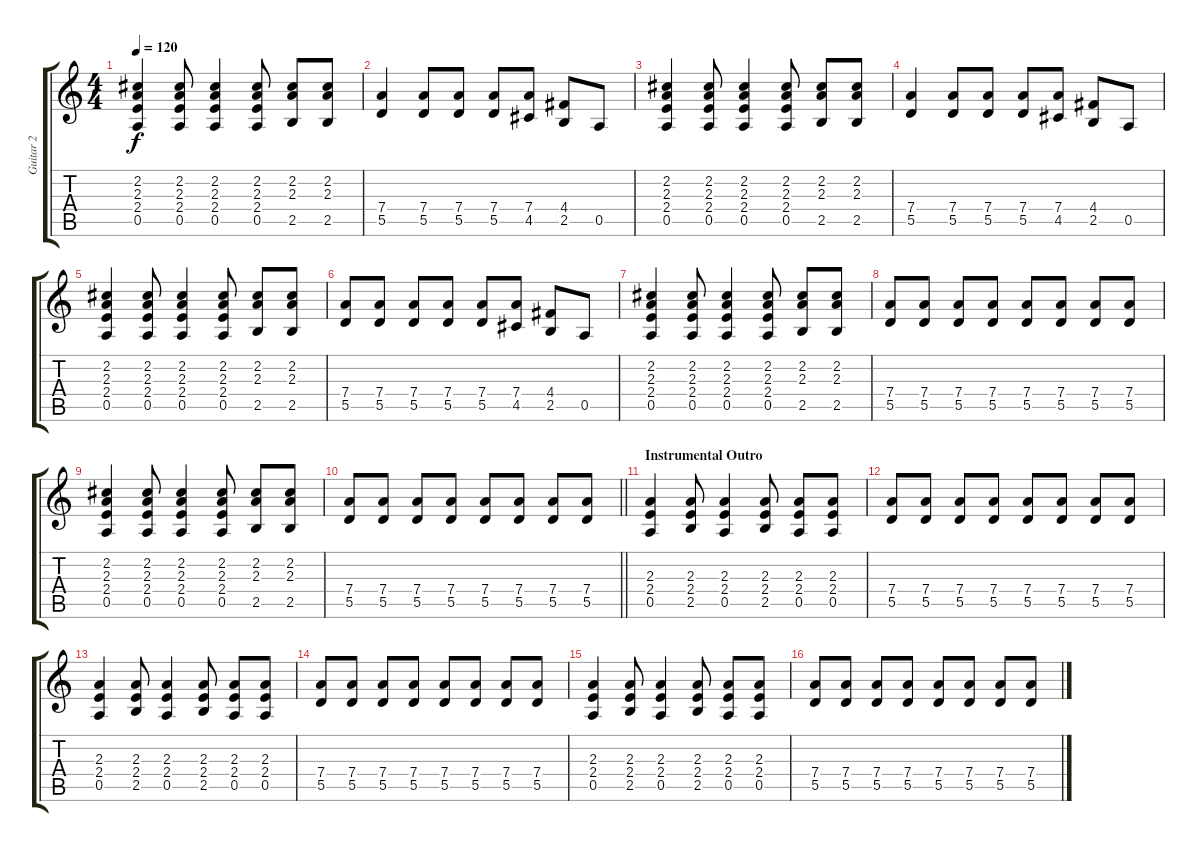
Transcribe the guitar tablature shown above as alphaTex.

\track ("Guitar 2" "Guitar 2") {instrument electricguitarjazz}
\staff {score tabs}
\tuning (E4 B3 G3 D3 A2 E2) {hide}
\ts (4 4)
\tempo 120
\clef g2
\ks c
(2.2 2.3 2.4 0.5).4{dy f} (2.2 2.3 2.4 0.5).8 (2.2 2.3 2.4 0.5).4 (2.2 2.3 2.4 0.5).8 (2.2 2.3 2.5).8 (2.2 2.3 2.5).8 |
(7.4 5.5).4 (7.4 5.5).8 (7.4 5.5).8 (7.4 5.5).8 (7.4 4.5).8 (4.4 2.5).8 0.5.8 |
(2.2 2.3 2.4 0.5).4 (2.2 2.3 2.4 0.5).8 (2.2 2.3 2.4 0.5).4 (2.2 2.3 2.4 0.5).8 (2.2 2.3 2.5).8 (2.2 2.3 2.5).8 |
(7.4 5.5).4 (7.4 5.5).8 (7.4 5.5).8 (7.4 5.5).8 (7.4 4.5).8 (4.4 2.5).8 0.5.8 |
(2.2 2.3 2.4 0.5).4 (2.2 2.3 2.4 0.5).8 (2.2 2.3 2.4 0.5).4 (2.2 2.3 2.4 0.5).8 (2.2 2.3 2.5).8 (2.2 2.3 2.5).8 |
(7.4 5.5).8 (7.4 5.5).8 (7.4 5.5).8 (7.4 5.5).8 (7.4 5.5).8 (7.4 4.5).8 (4.4 2.5).8 0.5.8 |
(2.2 2.3 2.4 0.5).4 (2.2 2.3 2.4 0.5).8 (2.2 2.3 2.4 0.5).4 (2.2 2.3 2.4 0.5).8 (2.2 2.3 2.5).8 (2.2 2.3 2.5).8 |
(7.4 5.5).8 (7.4 5.5).8 (7.4 5.5).8 (7.4 5.5).8 (7.4 5.5).8 (7.4 5.5).8 (7.4 5.5).8 (7.4 5.5).8 |
(2.2 2.3 2.4 0.5).4 (2.2 2.3 2.4 0.5).8 (2.2 2.3 2.4 0.5).4 (2.2 2.3 2.4 0.5).8 (2.2 2.3 2.5).8 (2.2 2.3 2.5).8 |
\barLineRight lightlight
(7.4 5.5).8 (7.4 5.5).8 (7.4 5.5).8 (7.4 5.5).8 (7.4 5.5).8 (7.4 5.5).8 (7.4 5.5).8 (7.4 5.5).8 |
\section ("" "Instrumental Outro")
(2.3 2.4 0.5).4 (2.3 2.4 2.5).8 (2.3 2.4 0.5).4 (2.3 2.4 2.5).8 (2.3 2.4 0.5).8 (2.3 2.4 0.5).8 |
(7.4 5.5).8 (7.4 5.5).8 (7.4 5.5).8 (7.4 5.5).8 (7.4 5.5).8 (7.4 5.5).8 (7.4 5.5).8 (7.4 5.5).8 |
(2.3 2.4 0.5).4 (2.3 2.4 2.5).8 (2.3 2.4 0.5).4 (2.3 2.4 2.5).8 (2.3 2.4 0.5).8 (2.3 2.4 0.5).8 |
(7.4 5.5).8 (7.4 5.5).8 (7.4 5.5).8 (7.4 5.5).8 (7.4 5.5).8 (7.4 5.5).8 (7.4 5.5).8 (7.4 5.5).8 |
(2.3 2.4 0.5).4 (2.3 2.4 2.5).8 (2.3 2.4 0.5).4 (2.3 2.4 2.5).8 (2.3 2.4 0.5).8 (2.3 2.4 0.5).8 |
(7.4 5.5).8 (7.4 5.5).8 (7.4 5.5).8 (7.4 5.5).8 (7.4 5.5).8 (7.4 5.5).8 (7.4 5.5).8 (7.4 5.5).8
